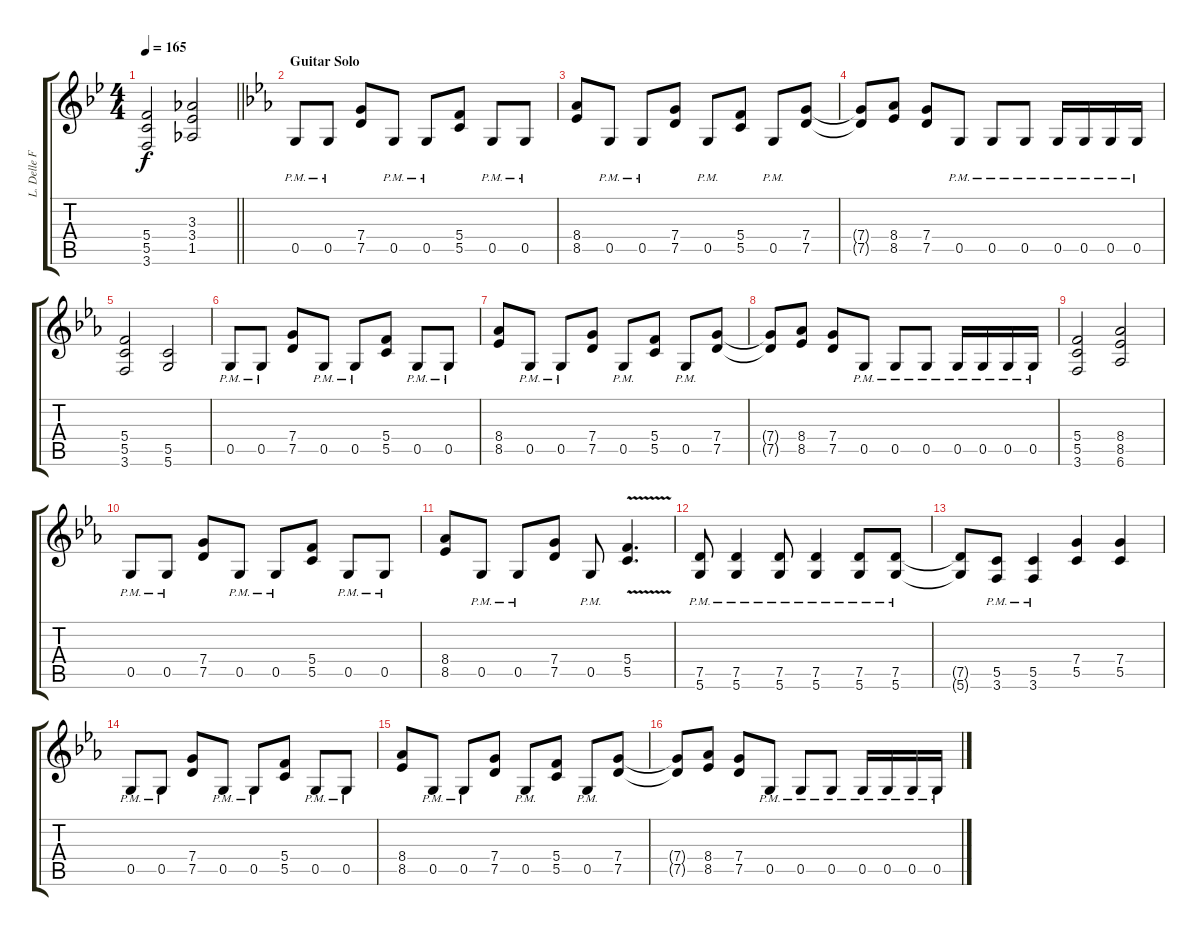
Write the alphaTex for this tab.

\track ("L. Delle Fave (Dist. Guitar L)" "L. Delle F") {instrument overdrivenguitar}
\staff {score tabs}
\tuning (D4 A3 F3 C3 G2 D2) {hide}
\ts (4 4)
\tempo 165
\clef g2
\barLineRight lightlight
\ks gminor
(5.4 5.5 3.6).2{dy f} (3.3 3.4 1.5).2 |
\section ("" "Guitar Solo")
\ks cminor
0.5{pm}.8{volume 9} 0.5{pm}.8 (7.4 7.5).8 0.5{pm}.8 0.5{pm}.8 (5.4 5.5).8 0.5{pm}.8 0.5{pm}.8 |
(8.4 8.5).8 0.5{pm}.8 0.5{pm}.8 (7.4 7.5).8 0.5{pm}.8 (5.4 5.5).8 0.5{pm}.8 (7.4 7.5).8 |
(7.4{t} 7.5{t}).8 (8.4 8.5).8 (7.4 7.5).8 0.5{pm}.8 0.5{pm}.8 0.5{pm}.8 0.5{pm}.16 0.5{pm}.16 0.5{pm}.16 0.5{pm}.16 |
(5.4 5.5 3.6).2 (5.5 5.6).2 |
0.5{pm}.8 0.5{pm}.8 (7.4 7.5).8 0.5{pm}.8 0.5{pm}.8 (5.4 5.5).8 0.5{pm}.8 0.5{pm}.8 |
(8.4 8.5).8 0.5{pm}.8 0.5{pm}.8 (7.4 7.5).8 0.5{pm}.8 (5.4 5.5).8 0.5{pm}.8 (7.4 7.5).8 |
(7.4{t} 7.5{t}).8 (8.4 8.5).8 (7.4 7.5).8 0.5{pm}.8 0.5{pm}.8 0.5{pm}.8 0.5{pm}.16 0.5{pm}.16 0.5{pm}.16 0.5{pm}.16 |
(5.4 5.5 3.6).2 (8.4 8.5 6.6).2 |
0.5{pm}.8 0.5{pm}.8 (7.4 7.5).8 0.5{pm}.8 0.5{pm}.8 (5.4 5.5).8 0.5{pm}.8 0.5{pm}.8 |
(8.4 8.5).8 0.5{pm}.8 0.5{pm}.8 (7.4 7.5).8 0.5{pm}.8 (5.4{v} 5.5{v}).4{d} |
(7.5{pm} 5.6{pm}).8 (7.5{pm} 5.6{pm}).4 (7.5{pm} 5.6{pm}).8 (7.5{pm} 5.6{pm}).4 (7.5{pm} 5.6{pm}).8 (7.5{pm} 5.6{pm}).8 |
(7.5{t} 5.6{t}).8 (5.5{pm} 3.6{pm}).8 (5.5{pm} 3.6{pm}).4 (7.4 5.5).4 (7.4 5.5).4 |
0.5{pm}.8 0.5{pm}.8 (7.4 7.5).8 0.5{pm}.8 0.5{pm}.8 (5.4 5.5).8 0.5{pm}.8 0.5{pm}.8 |
(8.4 8.5).8 0.5{pm}.8 0.5{pm}.8 (7.4 7.5).8 0.5{pm}.8 (5.4 5.5).8 0.5{pm}.8 (7.4 7.5).8 |
(7.4{t} 7.5{t}).8 (8.4 8.5).8 (7.4 7.5).8 0.5{pm}.8 0.5{pm}.8 0.5{pm}.8 0.5{pm}.16 0.5{pm}.16 0.5{pm}.16 0.5{pm}.16
